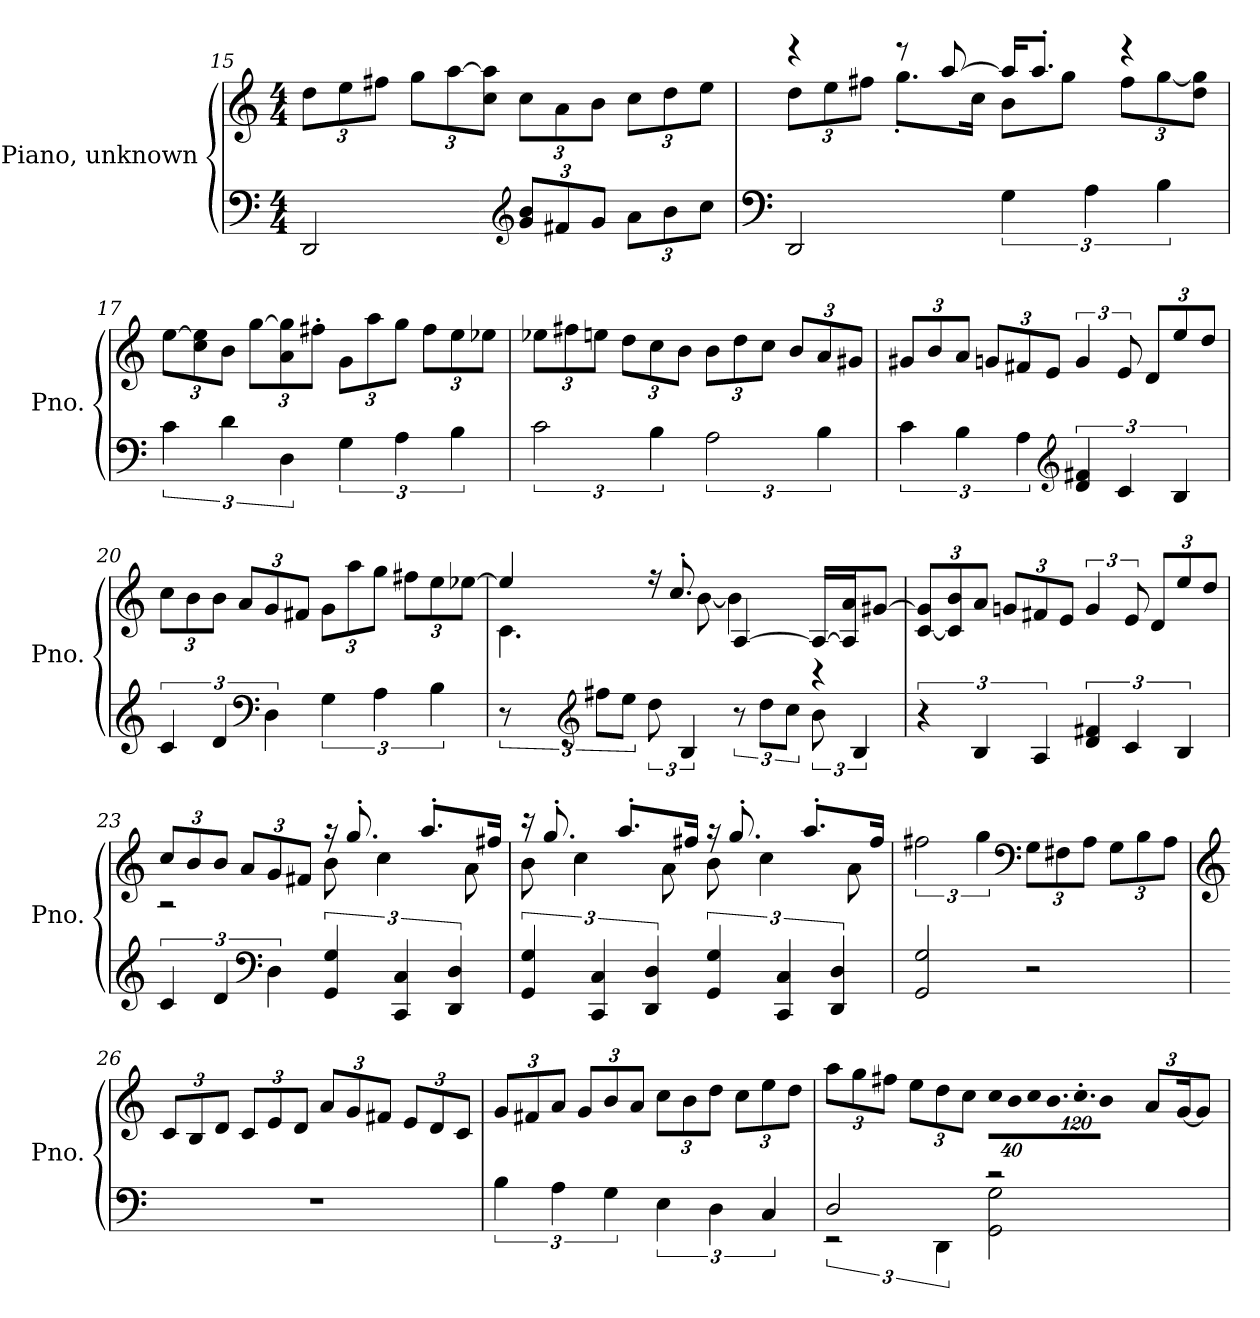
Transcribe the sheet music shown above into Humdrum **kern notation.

**kern	**kern
*part1	*part1
*staff2	*staff1
*I"Piano, unknown	*
*I'Pno.	*
!!LO:LB:g=z
*clefF4	*clefG2
*k[]	*k[]
*M4/4	*M4/4
*	*Xbrackettup
=15	=15
2DD/	12dd\L
.	12ee\
.	12ff#X\J
.	12gg\L
.	[12aa\
.	12cc\ 12aa\]J
*clefG2	*
*Xbrackettup	*
12g/ 12b/L	12cc\L
12f#X/	12a\
12g/J	12b\J
12a\L	12cc\L
12b\	12dd\
12cc\J	12ee\J
=16	=16
*clefF4	*
*	*^
2DD/	4r	12dd\L
.	.	12ee\
.	.	12ff#X\J
.	8r	8.gg'\L
.	[8aa/	.
.	.	16cc\Jk
*brackettup	*	*
6G\	16aa/KL]	8b\L
.	8.aa'/J	.
.	.	8gg\J
6A\	.	.
.	4r	12ff#\L
6B\	.	[12gg\
.	.	12dd\ 12gg\]J
*	*v	*v
=17	=17
6c\	[12ee\L
.	12cc\ 12ee\]
6d\	12b\J
.	[12gg\L
6D\	12a\ 12gg\]
.	12ff#X'\J
6G\	12g\L
.	12aa\
6A\	12gg\J
.	12ff#\L
6B\	12ee\
.	12ee-X\J
!!LO:PB:g=z
=18	=18
3c\	12ee-X\L
.	12ff#X\
.	12een\J
.	12dd\L
6B\	12cc\
.	12b\J
3A\	12b\L
.	12dd\
.	12cc\J
.	12b/L
6B\	12a/
.	12g#X/J
=19	=19
6c\	12g#X/L
.	12b/
6B\	12a/J
.	12gn/L
6A\	12f#X/
.	12e/J
*clefG2	*
*	*brackettup
6d/ 6f#X/	6g/
6c/	12e/
*	*Xbrackettup
.	12d/L
6B/	12ee/
.	12dd/J
=20	=20
6c/	12cc\L
.	12b\
6d/	12b\J
.	12a/L
*clefF4	*
6D\	12g/
.	12f#X/J
6G\	12g\L
.	12aa\
6A\	12gg\J
.	12ff#X\L
6B\	12ee\
.	[12ee-X\J
!!LO:LB:g=z
=21	=21
*	*^
12r	4ee-/]	4.c\
*clefG2	*	*
12ff#X\L	.	.
12ee\J	.	.
12dd\	16r	.
.	8.cc'/	.
6B/	.	.
.	.	[8b\
12r	[4A/	4b\]
12dd\L	.	.
12cc\J	.	.
12b\	16A/LL_	4r
.	16A/] 16a/J	.
6B/	.	.
.	[8g#X/J	.
*	*v	*v
=22	=22
6r	[12c/ 12g#/]L
.	12c/] 12b/
6B/	12a/J
.	12gn/L
6A/	12f#X/
.	12e/J
*	*brackettup
6d/ 6f#X/	6g/
6c/	12e/
*	*Xbrackettup
.	12d/L
6B/	12ee/
.	12dd/J
=23	=23
*	*^
6c/	12cc/L	2r
.	12b/	.
6d/	12b/J	.
.	12a/L	.
*clefF4	*	*
6D\	12g/	.
.	12f#X/J	.
6GG/ 6G/	16r	8b\
.	8.gg'/	.
.	.	4cc\
6CC/ 6C/	.	.
.	8.aa'/L	.
6DD/ 6D/	.	.
.	.	8a\
.	16ff#X/Jk	.
!!LO:LB:g=z	!!
=24	=24	=24
6GG/ 6G/	16r	8b\
.	8.gg'/	.
.	.	4cc\
6CC/ 6C/	.	.
.	8.aa'/L	.
6DD/ 6D/	.	.
.	.	8a\
.	16ff#X/Jk	.
6GG/ 6G/	16r	8b\
.	8.gg'/	.
.	.	4cc\
6CC/ 6C/	.	.
.	8.aa'/L	.
6DD/ 6D/	.	.
.	.	8a\
.	16ff#/Jk	.
*	*v	*v
=25	=25
*	*brackettup
2GG/ 2G/	3ff#X\
.	6gg\
*	*clefF4
*	*Xbrackettup
2r	12G\L
.	12F#X\
.	12A\J
.	12G\L
.	12B\
.	12A\J
=26	=26
*	*clefG2
1r	12c/L
.	12B/
.	12d/J
.	12c/L
.	12e/
.	12d/J
.	12a/L
.	12g/
.	12f#X/J
.	12e/L
.	12d/
.	12c/J
!!LO:LB:g=z
=27	=27
6B\	12g/L
.	12f#X/
6A\	12a/J
.	12g/L
6G\	12b/
.	12a/J
6E\	12cc\L
.	12b\
6D\	12dd\J
.	12cc\L
6C/	12ee\
.	12dd\J
=28	=28
*^	*
2D/	3r	12aa\L
.	.	12gg\
.	.	12ff#X\J
.	.	12ee\L
.	6DD\	12dd\
.	.	12cc\J
!	!	!LO:N:vis=32
2r	2GG\ 2G\	640%23cc\LLL
!	!	!LO:N:vis=32
.	.	640%23b\
!	!	!LO:N:vis=32
.	.	640%23cc\
!	!	!LO:N:vis=32.
.	.	1920%103b\
!	!	!LO:N:vis=32.
.	.	1920%103cc'\
!	!	!LO:N:vis=32
.	.	640%23b\JJJ
.	.	12a/L
.	.	[24g/K
.	.	8g/J]
960ryy	960ryy	.
*v	*v	*
=	=
*-	*-
